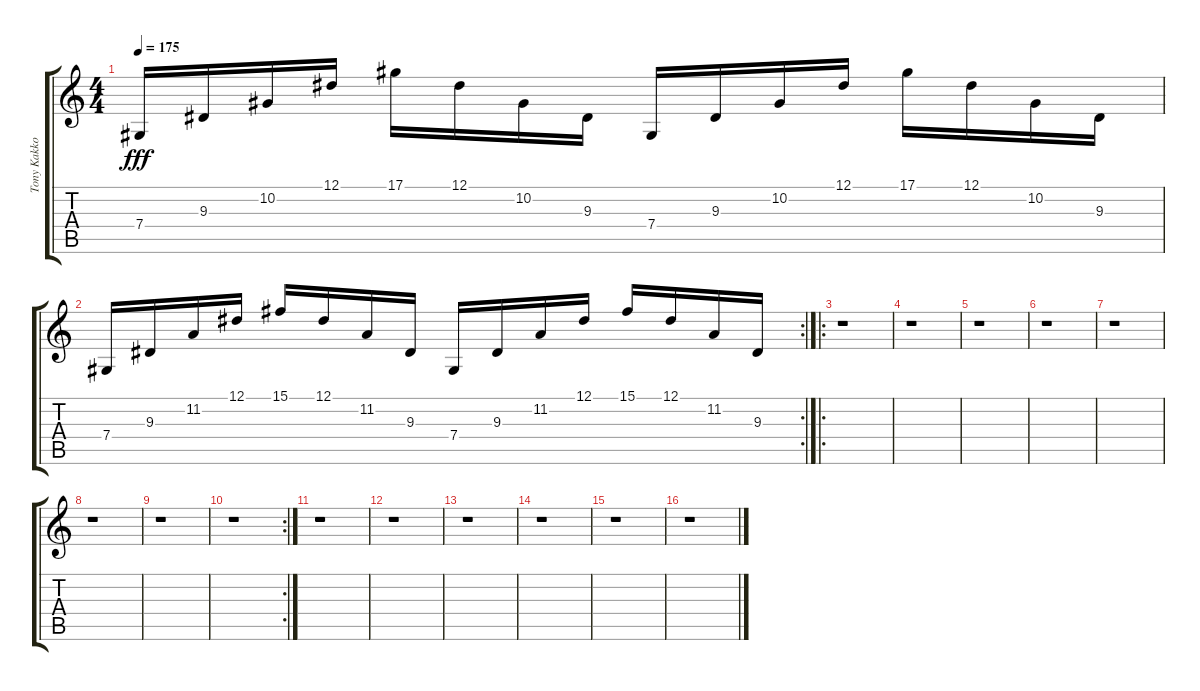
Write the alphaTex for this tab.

\track ("Tony Kakko" "Tony Kakko") {instrument harpsichord}
\staff {score tabs}
\tuning (Eb4 Bb3 Gb3 Db3 Ab2 Eb2) {hide}
\ts (4 4)
\tempo 175
\clef g2
\ks c
7.4.16{dy fff} 9.3.16 10.2.16 12.1.16 17.1.16 12.1.16 10.2.16 9.3.16 7.4.16 9.3.16 10.2.16 12.1.16 17.1.16 12.1.16 10.2.16 9.3.16 |
\rc 2
7.4.16 9.3.16 11.2.16 12.1.16 15.1.16 12.1.16 11.2.16 9.3.16 7.4.16 9.3.16 11.2.16 12.1.16 15.1.16 12.1.16 11.2.16 9.3.16 |
\ro
r.1 |
r.1 |
r.1 |
r.1 |
r.1 |
r.1 |
r.1 |
\rc 2
r.1 |
r.1 |
r.1 |
r.1 |
r.1 |
r.1 |
r.1
